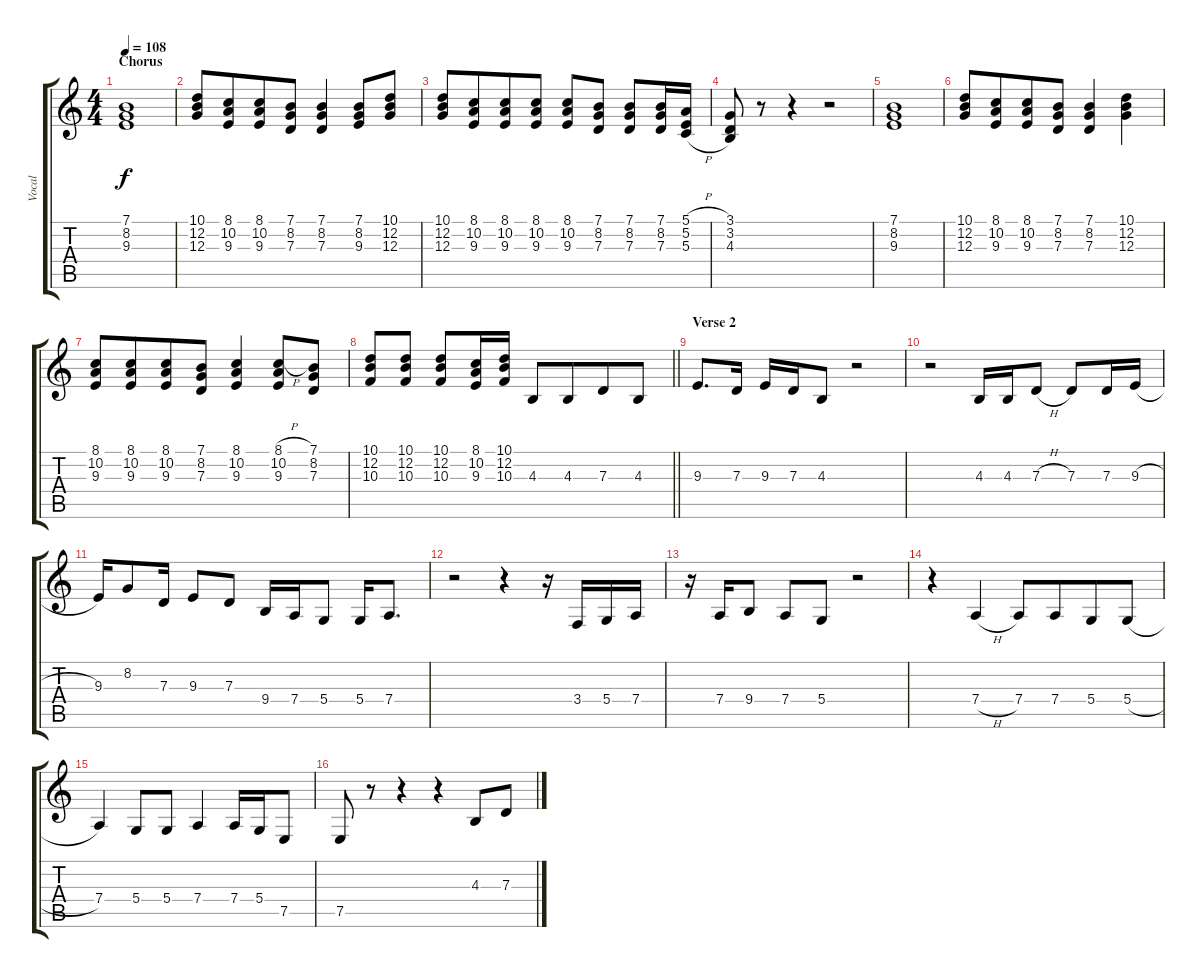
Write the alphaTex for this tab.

\track ("Vocal" "Vocal") {instrument synthvoice}
\staff {score tabs}
\tuning (E4 B3 G3 D3 A2 E2) {hide}
\ts (4 4)
\section ("" "Chorus")
\tempo 108
\clef g2
\ks c
(7.1 8.2 9.3).1{dy f} |
(10.1 12.2 12.3).8 (8.1 10.2 9.3).8{beam merge} (8.1 10.2 9.3).8 (7.1 8.2 7.3).8 (7.1 8.2 7.3).4 (7.1 8.2 9.3).8 (10.1 12.2 12.3).8 |
(10.1 12.2 12.3).8 (8.1 10.2 9.3).8{beam merge} (8.1 10.2 9.3).8 (8.1 10.2 9.3).8 (8.1 10.2 9.3).8 (7.1 8.2 7.3).8 (7.1 8.2 7.3).8 (7.1 8.2 7.3).16 (5.1{h} 5.2{h} 5.3{h}).16 |
(3.1 3.2 4.3).8 r.8 r.4 r.2 |
(7.1 8.2 9.3).1 |
(10.1 12.2 12.3).8 (8.1 10.2 9.3).8{beam merge} (8.1 10.2 9.3).8 (7.1 8.2 7.3).8 (7.1 8.2 7.3).4 (10.1 12.2 12.3).4 |
(8.1 10.2 9.3).8 (8.1 10.2 9.3).8{beam merge} (8.1 10.2 9.3).8 (7.1 8.2 7.3).8 (8.1 10.2 9.3).4 (8.1{h} 10.2 9.3).8 (7.1 8.2 7.3).8 |
\barLineRight lightlight
(10.1 12.2 10.3).8 (10.1 12.2 10.3).8 (10.1 12.2 10.3).8 (8.1 10.2 9.3).16 (10.1 12.2 10.3).16 4.3.8 4.3.8{beam merge} 7.3.8 4.3.8 |
\section ("" "Verse 2")
9.3.8{d} 7.3.16 9.3.16 7.3.16 4.3.8 r.2 |
r.2 4.3.16 4.3.16 7.3{h}.8 7.3.8 7.3.16 9.3{h}.16 |
9.3.16 8.2.8 7.3.16 9.3.8 7.3.8 9.4.16 7.4.16 5.4.8 5.4.16 7.4.8{d} |
r.2 r.4 r.16 3.4.16 5.4.16 7.4.16 |
r.16 7.4.16 9.4.8 7.4.8 5.4.8 r.2 |
r.4 7.4{h}.4 7.4.8 7.4.8{beam merge} 5.4.8 5.4{h}.8 |
7.4.4 5.4.8 5.4.8 7.4.4 7.4.16 5.4.16 7.5.8 |
7.5.8 r.8 r.4 r.4 4.3.8 7.3.8
